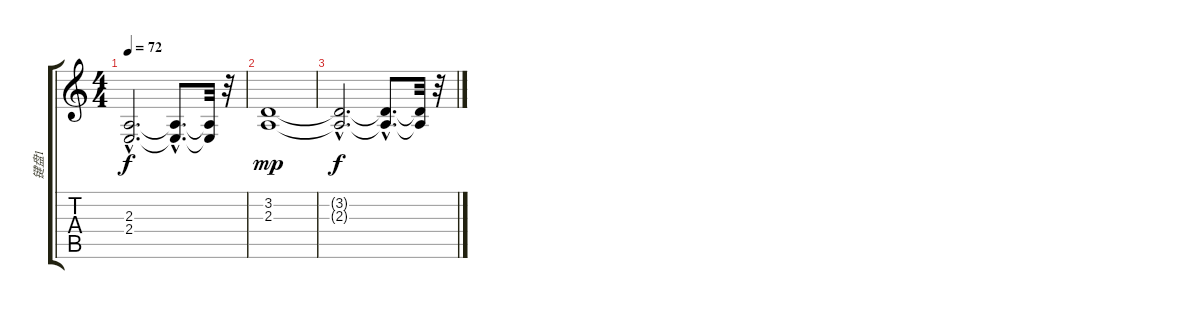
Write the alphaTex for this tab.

\track ("键盘1" "键盘1") {instrument churchorgan}
\staff {score tabs}
\tuning (E4 B3 G3 D3 A2 E2) {hide}
\ts (4 4)
\tempo 72
\clef g2
\ks c
(2.3{hac t} 2.4{hac t}).2{d dy f} (2.3{hac t} 2.4{hac t}).8{d} (2.3{t} 2.4{t}).32 r.32 |
(3.2 2.3).1{dy mp} |
(3.2{hac t} 2.3{hac t}).2{d dy f} (3.2{hac t} 2.3{hac t}).8{d} (3.2{t} 2.3{t}).32 r.32
